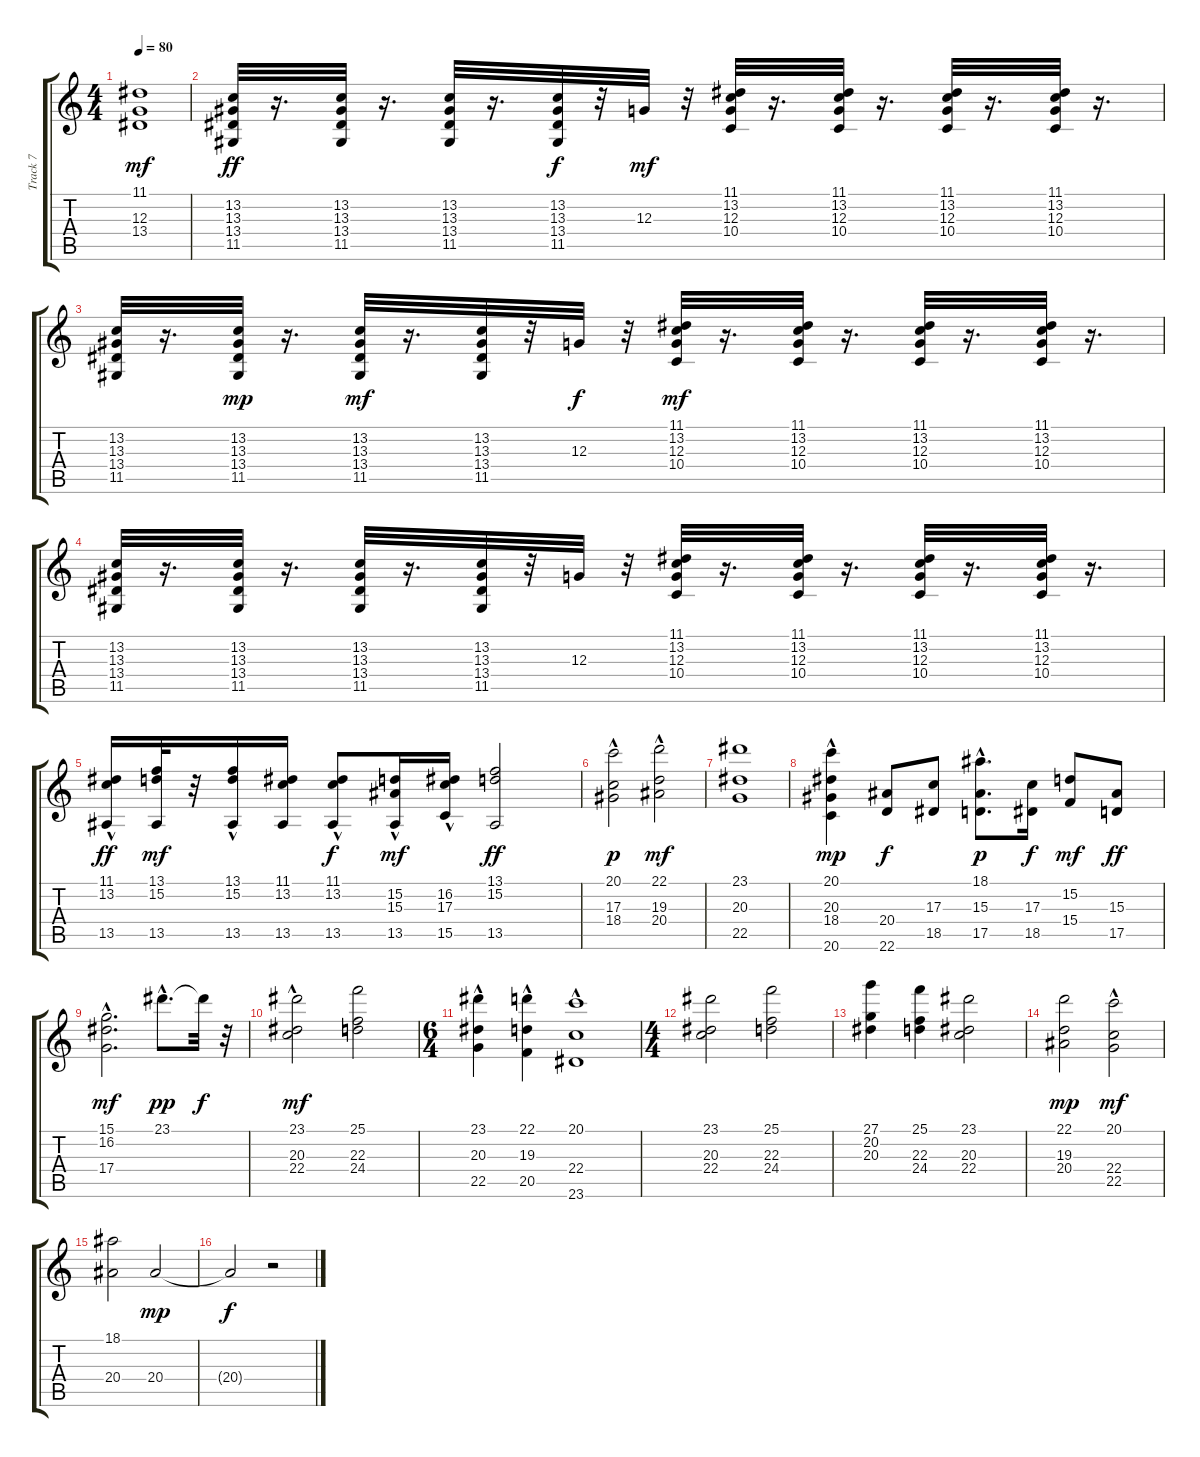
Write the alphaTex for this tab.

\track ("Track 7" "Track 7") {instrument stringensemble1}
\staff {score tabs}
\tuning (E4 B3 G3 D3 A2 E2) {hide}
\ts (4 4)
\tempo 80
\clef g2
\ks c
(11.1 12.3 13.4).1{dy mf} |
(13.2 13.3 13.4 11.5).32{dy ff} r.16{d} (13.2 13.3 13.4 11.5).32 r.16{d} (13.2 13.3 13.4 11.5).32 r.16{d} (13.2 13.3 13.4 11.5).32{dy f} r.32 12.3.32{dy mf} r.32 (11.1 13.2 12.3 10.4).32 r.16{d} (11.1 13.2 12.3 10.4).32 r.16{d} (11.1 13.2 12.3 10.4).32 r.16{d} (11.1 13.2 12.3 10.4).32 r.16{d} |
(13.2 13.3 13.4 11.5).32 r.16{d} (13.2 13.3 13.4 11.5).32{dy mp} r.16{d} (13.2 13.3 13.4 11.5).32{dy mf} r.16{d} (13.2 13.3 13.4 11.5).32 r.32 12.3.32{dy f} r.32 (11.1 13.2 12.3 10.4).32{dy mf} r.16{d} (11.1 13.2 12.3 10.4).32 r.16{d} (11.1 13.2 12.3 10.4).32 r.16{d} (11.1 13.2 12.3 10.4).32 r.16{d} |
(13.2 13.3 13.4 11.5).32 r.16{d} (13.2 13.3 13.4 11.5).32 r.16{d} (13.2 13.3 13.4 11.5).32 r.16{d} (13.2 13.3 13.4 11.5).32 r.32 12.3.32 r.32 (11.1 13.2 12.3 10.4).32 r.16{d} (11.1 13.2 12.3 10.4).32 r.16{d} (11.1 13.2 12.3 10.4).32 r.16{d} (11.1 13.2 12.3 10.4).32 r.16{d} |
(11.1 13.2{hac} 13.5).16{dy ff} (13.1 15.2 13.5).32{dy mf} r.32 (13.1 15.2{hac} 13.5).16 (11.1 13.2 13.5).16 (11.1 13.2 13.5{hac}).8{dy f} (15.2 15.3{hac} 13.5{hac}).16{dy mf} (16.2{hac} 17.3{hac} 15.5).16 (13.1 15.2 13.5).2{dy ff} |
(20.1 17.3{hac} 18.4).2{dy p} (22.1 19.3{hac} 20.4).2{dy mf} |
(23.1 20.3 22.5).1 |
(20.1 20.3{hac} 18.4 20.6).4{dy mp} (20.4 22.6).8{dy f} (17.3 18.5).8 (18.1 15.3{hac} 17.5{hac}).8{d dy p} (17.3 18.5).16{dy f} (15.2 15.4).8{dy mf} (15.3 17.5).8{dy ff} |
(15.1{hac} 16.2{hac} 17.4).2{d dy mf} 23.1{hac}.8{d dy pp} 23.1{t}.32{dy f} r.32 |
(23.1 20.3{hac} 22.4).2{dy mf} (25.1 22.3 24.4).2 |
\ts (6 4)
(23.1 20.3{hac} 22.5).4 (22.1 19.3 20.5{hac}).4 (20.1{hac} 22.4{hac} 23.6).1 |
\ts (4 4)
(23.1 20.3 22.4).2 (25.1 22.3 24.4).2 |
(27.1 20.2 20.3).4 (25.1 22.3 24.4).4 (23.1 20.3 22.4).2 |
(22.1 19.3 20.4).2{dy mp} (20.1 22.4 22.5{hac}).2{dy mf} |
(18.1 20.4).2 20.4.2{dy mp} |
20.4{t}.2{dy f} r.2
